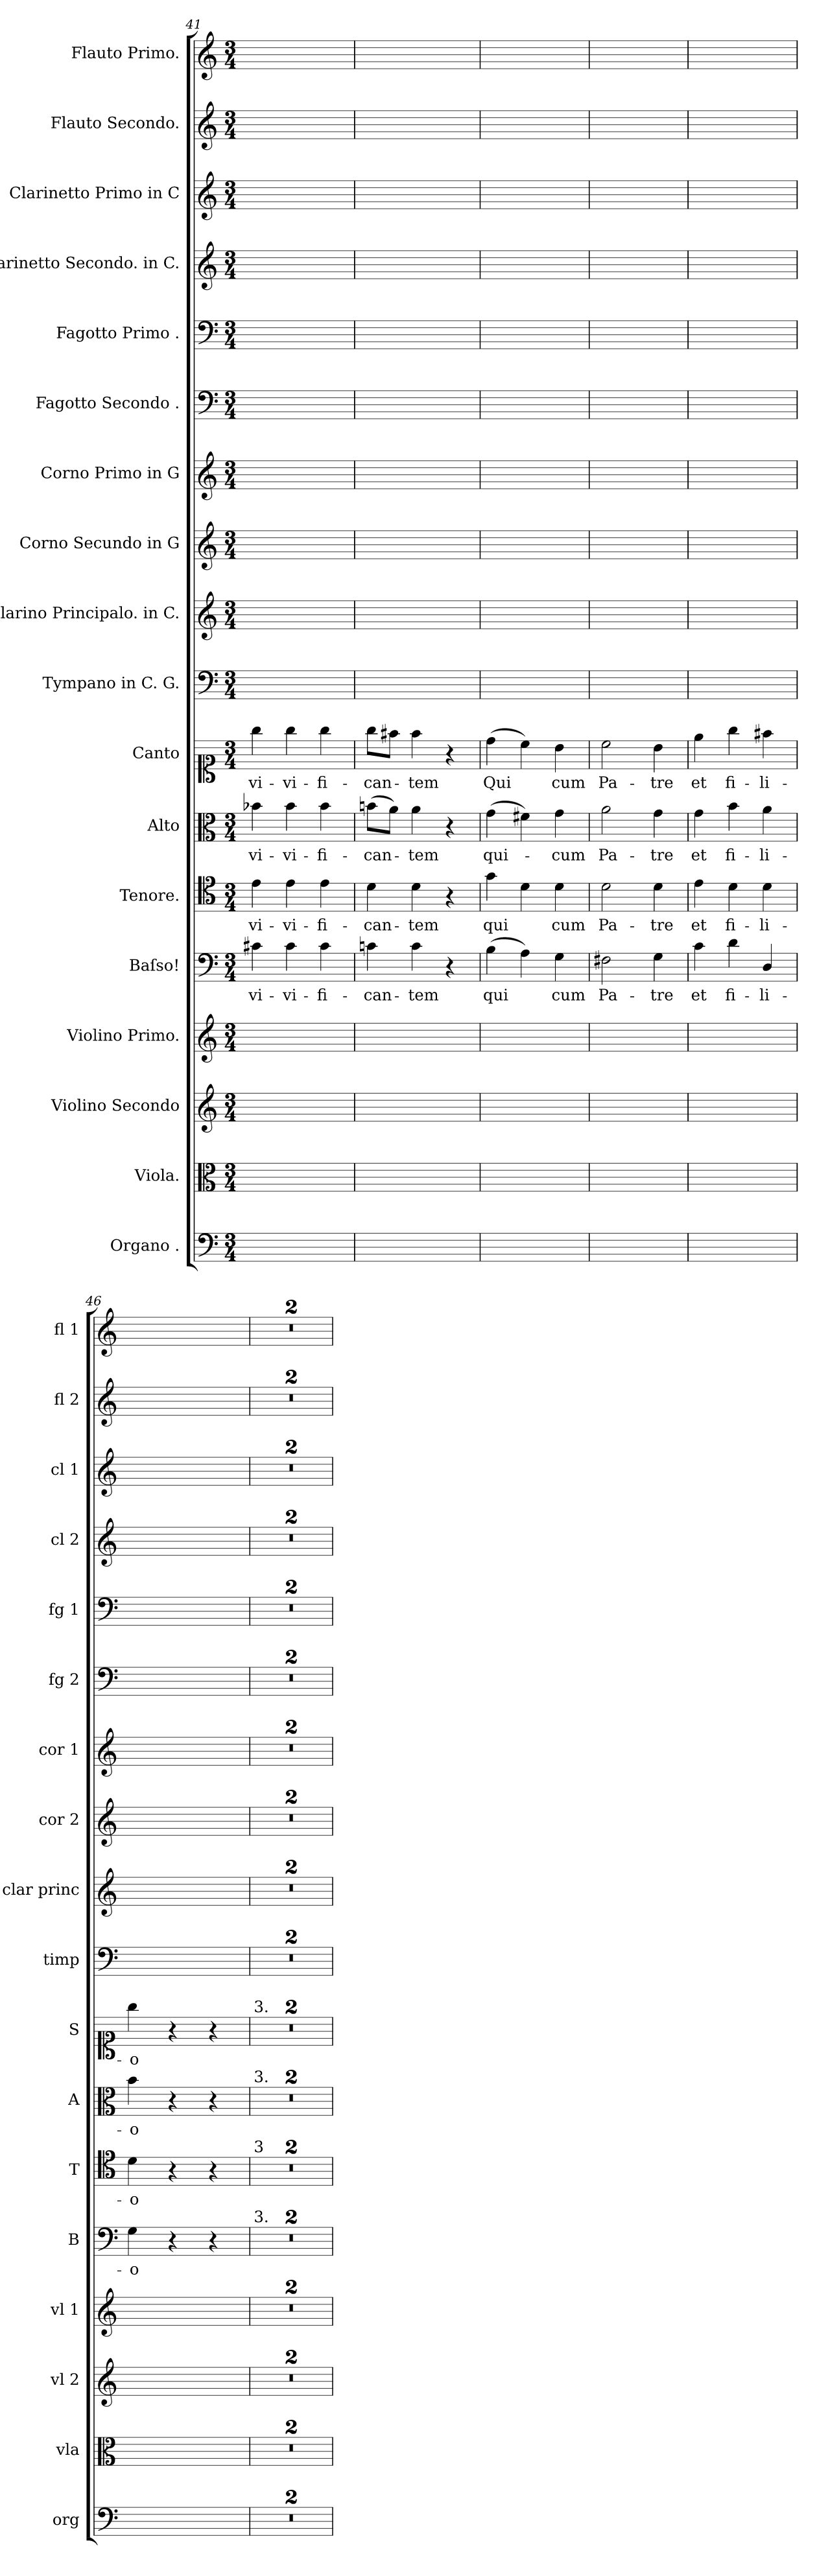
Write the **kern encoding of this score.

**kern	**kern	**kern	**kern	**kern	**text	**kern	**text	**kern	**text	**kern	**text	**kern	**kern	**kern	**kern	**kern	**kern	**kern	**kern	**kern	**kern
*part18	*part17	*part16	*part15	*part14	*part14	*part13	*part13	*part12	*part12	*part11	*part11	*part10	*part9	*part8	*part7	*part6	*part5	*part4	*part3	*part2	*part1
*staff18	*staff17	*staff16	*staff15	*staff14	*staff14	*staff13	*staff13	*staff12	*staff12	*staff11	*staff11	*staff10	*staff9	*staff8	*staff7	*staff6	*staff5	*staff4	*staff3	*staff2	*staff1
*I"Organo .	*I"Viola.	*I"Violino Secondo	*I"Violino Primo.	*I"Baſso!	*	*I"Tenore.	*	*I"Alto	*	*I"Canto	*	*I"Tympano in C. G.	*I"Clarino Principalo. in C.	*I"Corno Secundo in G	*I"Corno Primo in G	*I"Fagotto Secondo .	*I"Fagotto Primo .	*I"Clarinetto Secondo. in C.	*I"Clarinetto Primo in C	*I"Flauto Secondo.	*I"Flauto Primo.
*I'org	*I'vla	*I'vl 2	*I'vl 1	*I'B	*	*I'T	*	*I'A	*	*I'S	*	*I'timp	*I'clar princ	*I'cor 2	*I'cor 1	*I'fg 2	*I'fg 1	*I'cl 2	*I'cl 1	*I'fl 2	*I'fl 1
*clefF4	*clefC3	*clefG2	*clefG2	*clefF4	*	*clefC4	*	*clefC3	*	*clefC1	*	*clefF4	*clefG2	*clefG2	*clefG2	*clefF4	*clefF4	*clefG2	*clefG2	*clefG2	*clefG2
*k[]	*k[]	*k[]	*k[]	*k[]	*	*k[]	*	*k[]	*	*k[]	*	*k[]	*k[]	*k[]	*k[]	*k[]	*k[]	*k[]	*k[]	*k[]	*k[]
*C:	*C:	*C:	*C:	*C:	*	*C:	*	*C:	*	*C:	*	*C:	*C:	*C:	*C:	*C:	*C:	*C:	*C:	*C:	*C:
*M3/4	*M3/4	*M3/4	*M3/4	*M3/4	*	*M3/4	*	*M3/4	*	*M3/4	*	*M3/4	*M3/4	*M3/4	*M3/4	*M3/4	*M3/4	*M3/4	*M3/4	*M3/4	*M3/4
=41	=41	=41	=41	=41	=41	=41	=41	=41	=41	=41	=41	=41	=41	=41	=41	=41	=41	=41	=41	=41	=41
2.ryy	2.ryy	2.ryy	2.ryy	4c#X\	vi-	4e\	vi-	4b-X\	vi-	4gg\	vi-	2.ryy	2.ryy	2.ryy	2.ryy	2.ryy	2.ryy	2.ryy	2.ryy	2.ryy	2.ryy
.	.	.	.	4c#\	-vi-	4e\	-vi-	4b-\	-vi-	4gg\	-vi-	.	.	.	.	.	.	.	.	.	.
.	.	.	.	4c#\	-fi-	4e\	-fi-	4b-\	-fi-	4gg\	-fi-	.	.	.	.	.	.	.	.	.	.
=42	=42	=42	=42	=42	=42	=42	=42	=42	=42	=42	=42	=42	=42	=42	=42	=42	=42	=42	=42	=42	=42
2.ryy	2.ryy	2.ryy	2.ryy	4cn\	-can-	4d\	-can-	(8bn\L	-can-	8gg\L	-can-	2.ryy	2.ryy	2.ryy	2.ryy	2.ryy	2.ryy	2.ryy	2.ryy	2.ryy	2.ryy
.	.	.	.	.	.	.	.	8a\J)	.	8ff#X\J	.	.	.	.	.	.	.	.	.	.	.
.	.	.	.	4c\	-tem	4d\	-tem	4a\	-tem	4ff#\	-tem	.	.	.	.	.	.	.	.	.	.
.	.	.	.	4r	.	4r	.	4r	.	4r	.	.	.	.	.	.	.	.	.	.	.
=43	=43	=43	=43	=43	=43	=43	=43	=43	=43	=43	=43	=43	=43	=43	=43	=43	=43	=43	=43	=43	=43
2.ryy	2.ryy	2.ryy	2.ryy	(4B\	qui	4g\	qui	(4g\	qui-	(4dd\	Qui	2.ryy	2.ryy	2.ryy	2.ryy	2.ryy	2.ryy	2.ryy	2.ryy	2.ryy	2.ryy
.	.	.	.	4A\)	.	4d\	.	4f#X\)	.	4cc\)	.	.	.	.	.	.	.	.	.	.	.
.	.	.	.	4G\	cum	4d\	cum	4g\	-cum	4b\	cum	.	.	.	.	.	.	.	.	.	.
=44	=44	=44	=44	=44	=44	=44	=44	=44	=44	=44	=44	=44	=44	=44	=44	=44	=44	=44	=44	=44	=44
2.ryy	2.ryy	2.ryy	2.ryy	2F#X\	Pa-	2d\	Pa-	2a\	Pa-	2cc\	Pa-	2.ryy	2.ryy	2.ryy	2.ryy	2.ryy	2.ryy	2.ryy	2.ryy	2.ryy	2.ryy
.	.	.	.	4G\	-tre	4d\	-tre	4g\	-tre	4b\	-tre	.	.	.	.	.	.	.	.	.	.
=45	=45	=45	=45	=45	=45	=45	=45	=45	=45	=45	=45	=45	=45	=45	=45	=45	=45	=45	=45	=45	=45
2.ryy	2.ryy	2.ryy	2.ryy	4c\	et	4e\	et	4g\	et	4ee\	et	2.ryy	2.ryy	2.ryy	2.ryy	2.ryy	2.ryy	2.ryy	2.ryy	2.ryy	2.ryy
.	.	.	.	4d\	fi-	4d\	fi-	4b\	fi-	4gg\	fi-	.	.	.	.	.	.	.	.	.	.
.	.	.	.	4D/	-li-	4d\	-li-	4a\	-li-	4ff#X\	-li-	.	.	.	.	.	.	.	.	.	.
=46	=46	=46	=46	=46	=46	=46	=46	=46	=46	=46	=46	=46	=46	=46	=46	=46	=46	=46	=46	=46	=46
2.ryy	2.ryy	2.ryy	2.ryy	4G\	-o	4d\	-o	4b\	-o	4gg\	-o	2.ryy	2.ryy	2.ryy	2.ryy	2.ryy	2.ryy	2.ryy	2.ryy	2.ryy	2.ryy
.	.	.	.	4r	.	4r	.	4r	.	4r	.	.	.	.	.	.	.	.	.	.	.
.	.	.	.	4r	.	4r	.	4r	.	4r	.	.	.	.	.	.	.	.	.	.	.
=47	=47	=47	=47	=47	=47	=47	=47	=47	=47	=47	=47	=47	=47	=47	=47	=47	=47	=47	=47	=47	=47
!	!	!	!	!	!	!	!	!	!	!LO:TX:a:t=3.	!	!	!	!	!	!	!	!	!	!	!
!	!	!	!	!	!	!	!	!LO:TX:a:t=3.	!	!	!	!	!	!	!	!	!	!	!	!	!
!	!	!	!	!	!	!LO:TX:a:t=3	!	!	!	!	!	!	!	!	!	!	!	!	!	!	!
!	!	!	!	!LO:TX:a:t=3.	!	!	!	!	!	!	!	!	!	!	!	!	!	!	!	!	!
2.ryy	2.ryy	2.ryy	2.ryy	2.r	.	2.r	.	2.r	.	2.ryy	.	2.ryy	2.ryy	2.ryy	2.ryy	2.ryy	2.ryy	2.ryy	2.ryy	2.ryy	2.ryy
=48	=48	=48	=48	=48	=48	=48	=48	=48	=48	=48	=48	=48	=48	=48	=48	=48	=48	=48	=48	=48	=48
2.ryy	2.ryy	2.ryy	2.ryy	2.r	.	2.r	.	2.r	.	2.ryy	.	2.ryy	2.ryy	2.ryy	2.ryy	2.ryy	2.ryy	2.ryy	2.ryy	2.ryy	2.ryy
=	=	=	=	=	=	=	=	=	=	=	=	=	=	=	=	=	=	=	=	=	=
*-	*-	*-	*-	*-	*-	*-	*-	*-	*-	*-	*-	*-	*-	*-	*-	*-	*-	*-	*-	*-	*-
